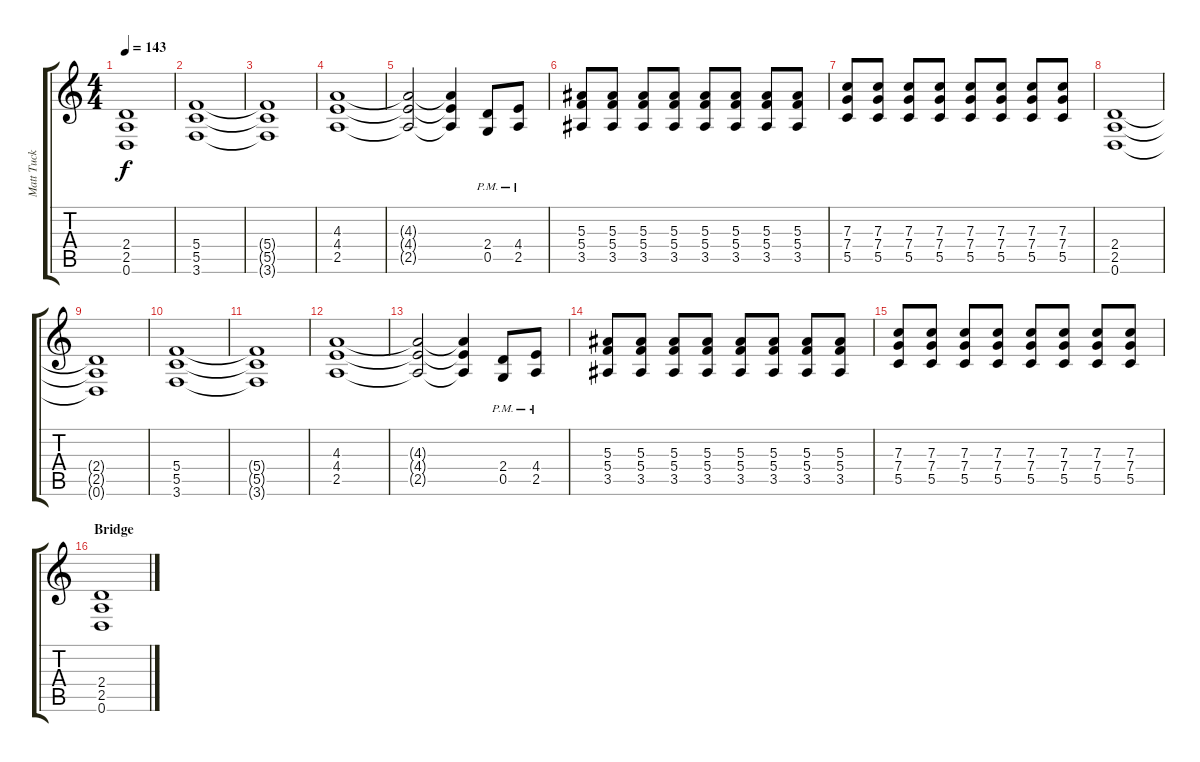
\track ("Matt Tuck (Left)" "Matt Tuck ") {instrument distortionguitar}
\staff {score tabs}
\tuning (D4 A3 F3 C3 G2 D2) {hide}
\ts (4 4)
\tempo 143
\clef g2
\ks c
(2.4{t} 2.5{t} 0.6{t}).1{dy f} |
(5.4 5.5 3.6).1 |
(5.4{t} 5.5{t} 3.6{t}).1 |
(4.3 4.4 2.5).1 |
(4.3{t} 4.4{t} 2.5{t}).2 (4.3{t} 4.4{t} 2.5{t}).4 (2.4 0.5{pm}).8 (4.4 2.5{pm}).8 |
(5.3 5.4 3.5).8 (5.3 5.4 3.5).8 (5.3 5.4 3.5).8 (5.3 5.4 3.5).8 (5.3 5.4 3.5).8 (5.3 5.4 3.5).8 (5.3 5.4 3.5).8 (5.3 5.4 3.5).8 |
(7.3 7.4 5.5).8 (7.3 7.4 5.5).8 (7.3 7.4 5.5).8 (7.3 7.4 5.5).8 (7.3 7.4 5.5).8 (7.3 7.4 5.5).8 (7.3 7.4 5.5).8 (7.3 7.4 5.5).8 |
(2.4 2.5 0.6).1 |
(2.4{t} 2.5{t} 0.6{t}).1 |
(5.4 5.5 3.6).1 |
(5.4{t} 5.5{t} 3.6{t}).1 |
(4.3 4.4 2.5).1 |
(4.3{t} 4.4{t} 2.5{t}).2 (4.3{t} 4.4{t} 2.5{t}).4 (2.4 0.5{pm}).8 (4.4 2.5{pm}).8 |
(5.3 5.4 3.5).8 (5.3 5.4 3.5).8 (5.3 5.4 3.5).8 (5.3 5.4 3.5).8 (5.3 5.4 3.5).8 (5.3 5.4 3.5).8 (5.3 5.4 3.5).8 (5.3 5.4 3.5).8 |
(7.3 7.4 5.5).8 (7.3 7.4 5.5).8 (7.3 7.4 5.5).8 (7.3 7.4 5.5).8 (7.3 7.4 5.5).8 (7.3 7.4 5.5).8 (7.3 7.4 5.5).8 (7.3 7.4 5.5).8 |
\section ("" "Bridge")
(2.4 2.5 0.6).1
